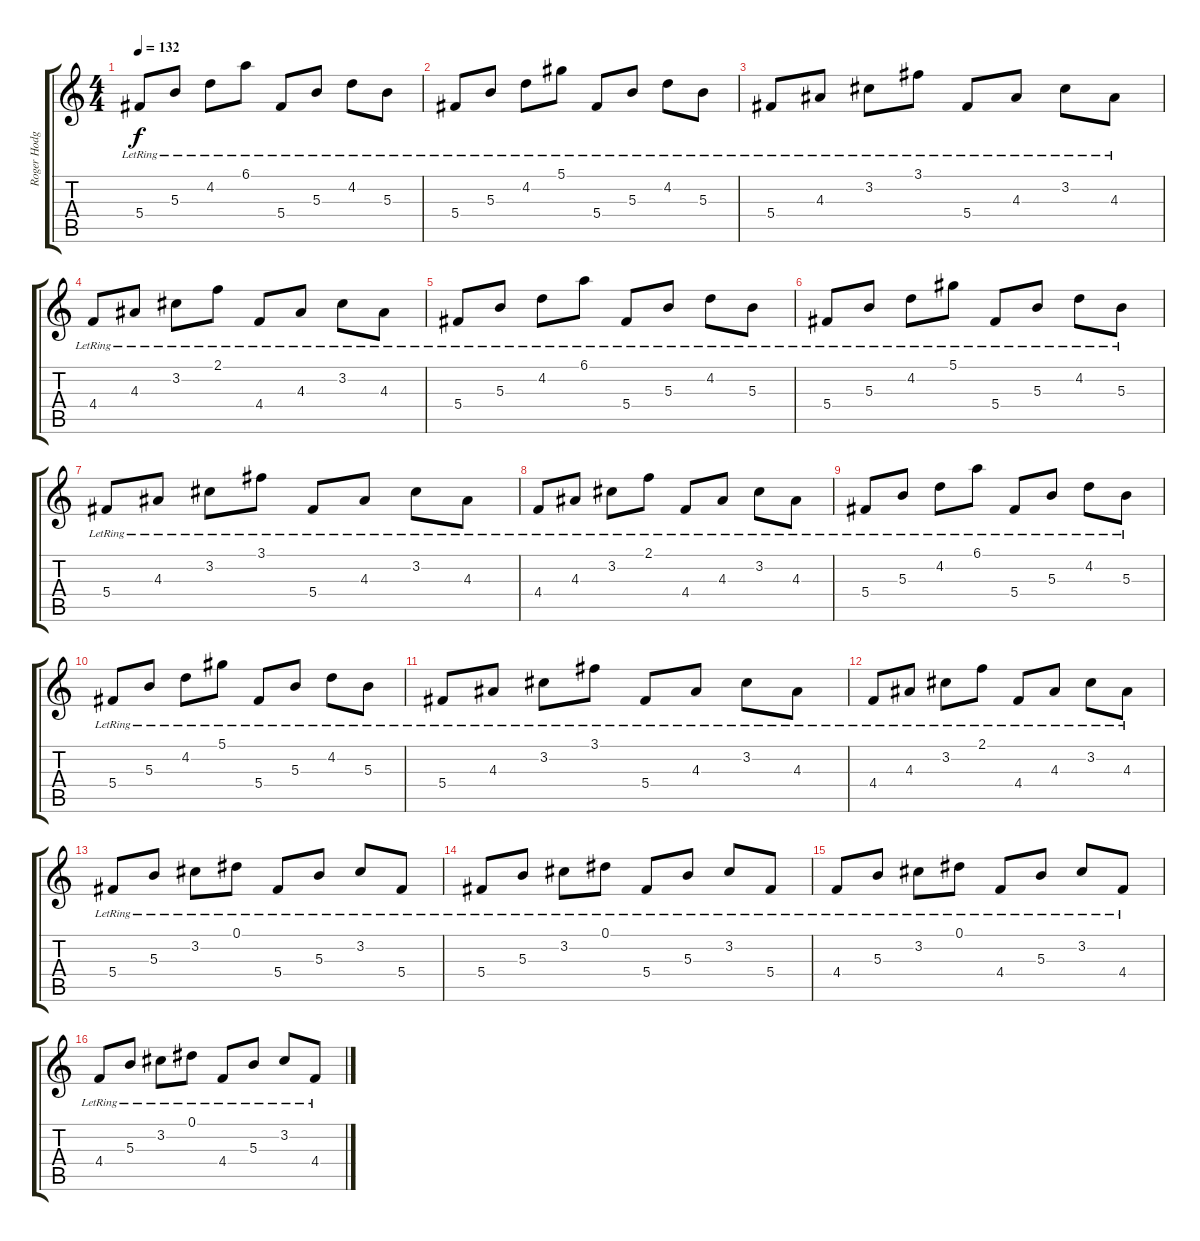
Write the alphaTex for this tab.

\track ("Roger Hodgson (12 String Acoustic)" "Roger Hodg") {instrument acousticguitarsteel}
\staff {score tabs}
\tuning (Eb4 Bb3 Gb3 Db3 Ab2 Eb2) {hide}
\ts (4 4)
\tempo 132
\clef g2
\ks c
5.4{lr}.8{dy f} 5.3{lr}.8 4.2{lr}.8 6.1{lr}.8 5.4{lr}.8 5.3{lr}.8 4.2{lr}.8 5.3{lr}.8 |
5.4{lr}.8 5.3{lr}.8 4.2{lr}.8 5.1{lr}.8 5.4{lr}.8 5.3{lr}.8 4.2{lr}.8 5.3{lr}.8 |
5.4{lr}.8 4.3{lr}.8 3.2{lr}.8 3.1{lr}.8 5.4{lr}.8 4.3{lr}.8 3.2{lr}.8 4.3{lr}.8 |
4.4{lr}.8 4.3{lr}.8 3.2{lr}.8 2.1{lr}.8 4.4{lr}.8 4.3{lr}.8 3.2{lr}.8 4.3{lr}.8 |
5.4{lr}.8 5.3{lr}.8 4.2{lr}.8 6.1{lr}.8 5.4{lr}.8 5.3{lr}.8 4.2{lr}.8 5.3{lr}.8 |
5.4{lr}.8 5.3{lr}.8 4.2{lr}.8 5.1{lr}.8 5.4{lr}.8 5.3{lr}.8 4.2{lr}.8 5.3{lr}.8 |
5.4{lr}.8 4.3{lr}.8 3.2{lr}.8 3.1{lr}.8 5.4{lr}.8 4.3{lr}.8 3.2{lr}.8 4.3{lr}.8 |
4.4{lr}.8 4.3{lr}.8 3.2{lr}.8 2.1{lr}.8 4.4{lr}.8 4.3{lr}.8 3.2{lr}.8 4.3{lr}.8 |
5.4{lr}.8 5.3{lr}.8 4.2{lr}.8 6.1{lr}.8 5.4{lr}.8 5.3{lr}.8 4.2{lr}.8 5.3{lr}.8 |
5.4{lr}.8 5.3{lr}.8 4.2{lr}.8 5.1{lr}.8 5.4{lr}.8 5.3{lr}.8 4.2{lr}.8 5.3{lr}.8 |
5.4{lr}.8 4.3{lr}.8 3.2{lr}.8 3.1{lr}.8 5.4{lr}.8 4.3{lr}.8 3.2{lr}.8 4.3{lr}.8 |
4.4{lr}.8 4.3{lr}.8 3.2{lr}.8 2.1{lr}.8 4.4{lr}.8 4.3{lr}.8 3.2{lr}.8 4.3{lr}.8 |
5.4{lr}.8 5.3{lr}.8 3.2{lr}.8 0.1{lr}.8 5.4{lr}.8 5.3{lr}.8 3.2{lr}.8 5.4{lr}.8 |
5.4{lr}.8 5.3{lr}.8 3.2{lr}.8 0.1{lr}.8 5.4{lr}.8 5.3{lr}.8 3.2{lr}.8 5.4{lr}.8 |
4.4{lr}.8 5.3{lr}.8 3.2{lr}.8 0.1{lr}.8 4.4{lr}.8 5.3{lr}.8 3.2{lr}.8 4.4{lr}.8 |
4.4{lr}.8 5.3{lr}.8 3.2{lr}.8 0.1{lr}.8 4.4{lr}.8 5.3{lr}.8 3.2{lr}.8 4.4{lr}.8
